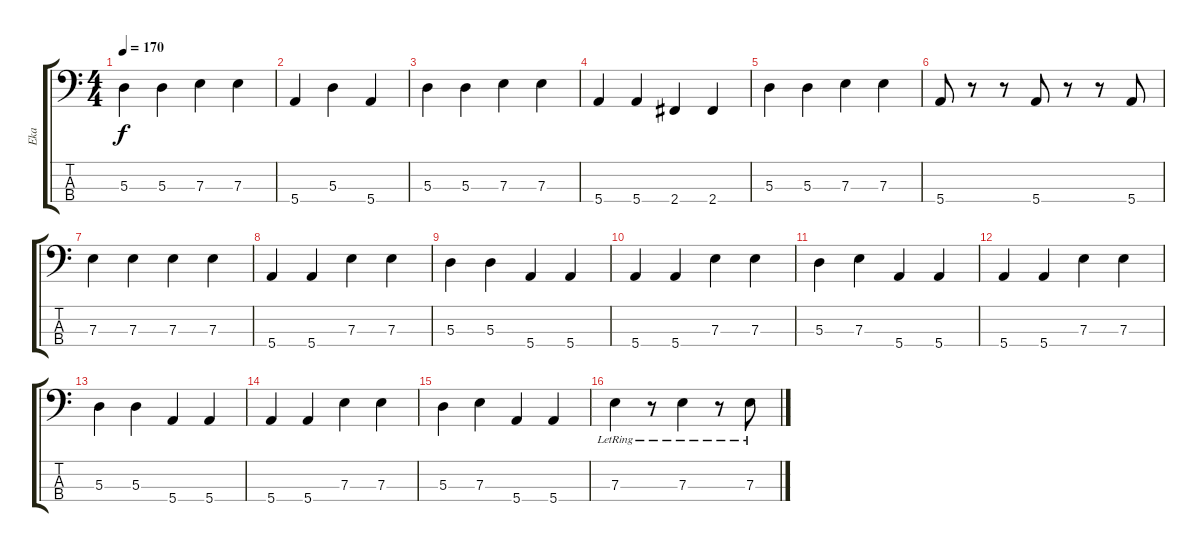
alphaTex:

\track ("Eka" "Eka") {instrument electricbasspick}
\staff {score tabs}
\tuning (G2 D2 A1 E1) {hide}
\ts (4 4)
\tempo 170
\clef f4
\ks c
5.3.4{dy f} 5.3.4 7.3.4 7.3.4 |
5.4.4 5.3.4 5.4.4 |
5.3.4 5.3.4 7.3.4 7.3.4 |
5.4.4 5.4.4 2.4.4 2.4.4 |
5.3.4 5.3.4 7.3.4 7.3.4 |
5.4.8 r.8 r.8 5.4.8 r.8 r.8 5.4.8 |
7.3.4 7.3.4 7.3.4 7.3.4 |
5.4.4 5.4.4 7.3.4 7.3.4 |
5.3.4 5.3.4 5.4.4 5.4.4 |
5.4.4 5.4.4 7.3.4 7.3.4 |
5.3.4 7.3.4 5.4.4 5.4.4 |
5.4.4 5.4.4 7.3.4 7.3.4 |
5.3.4 5.3.4 5.4.4 5.4.4 |
5.4.4 5.4.4 7.3.4 7.3.4 |
5.3.4 7.3.4 5.4.4 5.4.4 |
7.3{lr}.4 r.8 7.3{lr}.4 r.8 7.3{lr}.8
